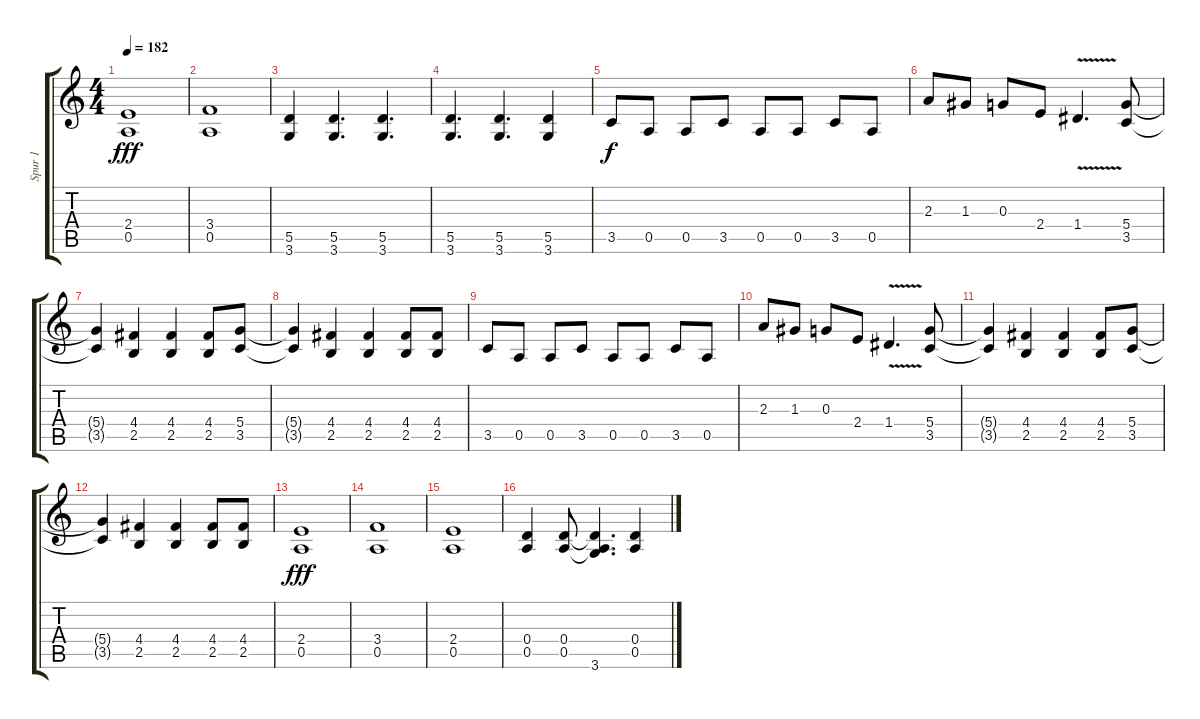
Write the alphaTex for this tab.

\track ("Spur 1" "Spur 1") {instrument distortionguitar}
\staff {score tabs}
\tuning (E4 B3 G3 D3 A2 E2) {hide}
\ts (4 4)
\tempo 182
\clef g2
\ks c
(2.4 0.5).1{dy fff} |
(3.4 0.5).1 |
(5.5 3.6).4 (5.5 3.6).4{d} (5.5 3.6).4{d} |
(5.5 3.6).4{d} (5.5 3.6).4{d} (5.5 3.6).4 |
3.5.8{dy f} 0.5.8 0.5.8 3.5.8 0.5.8 0.5.8 3.5.8 0.5.8 |
2.3.8 1.3.8 0.3.8 2.4.8 1.4{v}.4{d} (5.4 3.5).8 |
(5.4{t} 3.5{t}).4 (4.4 2.5).4 (4.4 2.5).4 (4.4 2.5).8 (5.4 3.5).8 |
(5.4{t} 3.5{t}).4 (4.4 2.5).4 (4.4 2.5).4 (4.4 2.5).8 (4.4 2.5).8 |
3.5.8 0.5.8 0.5.8 3.5.8 0.5.8 0.5.8 3.5.8 0.5.8 |
2.3.8 1.3.8 0.3.8 2.4.8 1.4{v}.4{d} (5.4 3.5).8 |
(5.4{t} 3.5{t}).4 (4.4 2.5).4 (4.4 2.5).4 (4.4 2.5).8 (5.4 3.5).8 |
(5.4{t} 3.5{t}).4 (4.4 2.5).4 (4.4 2.5).4 (4.4 2.5).8 (4.4 2.5).8 |
(2.4 0.5).1{dy fff} |
(3.4 0.5).1 |
(2.4 0.5).1 |
(0.4 0.5).4 (0.4 0.5).8 (0.4{t} 0.5{t} 3.6).4{d} (0.4 0.5).4
